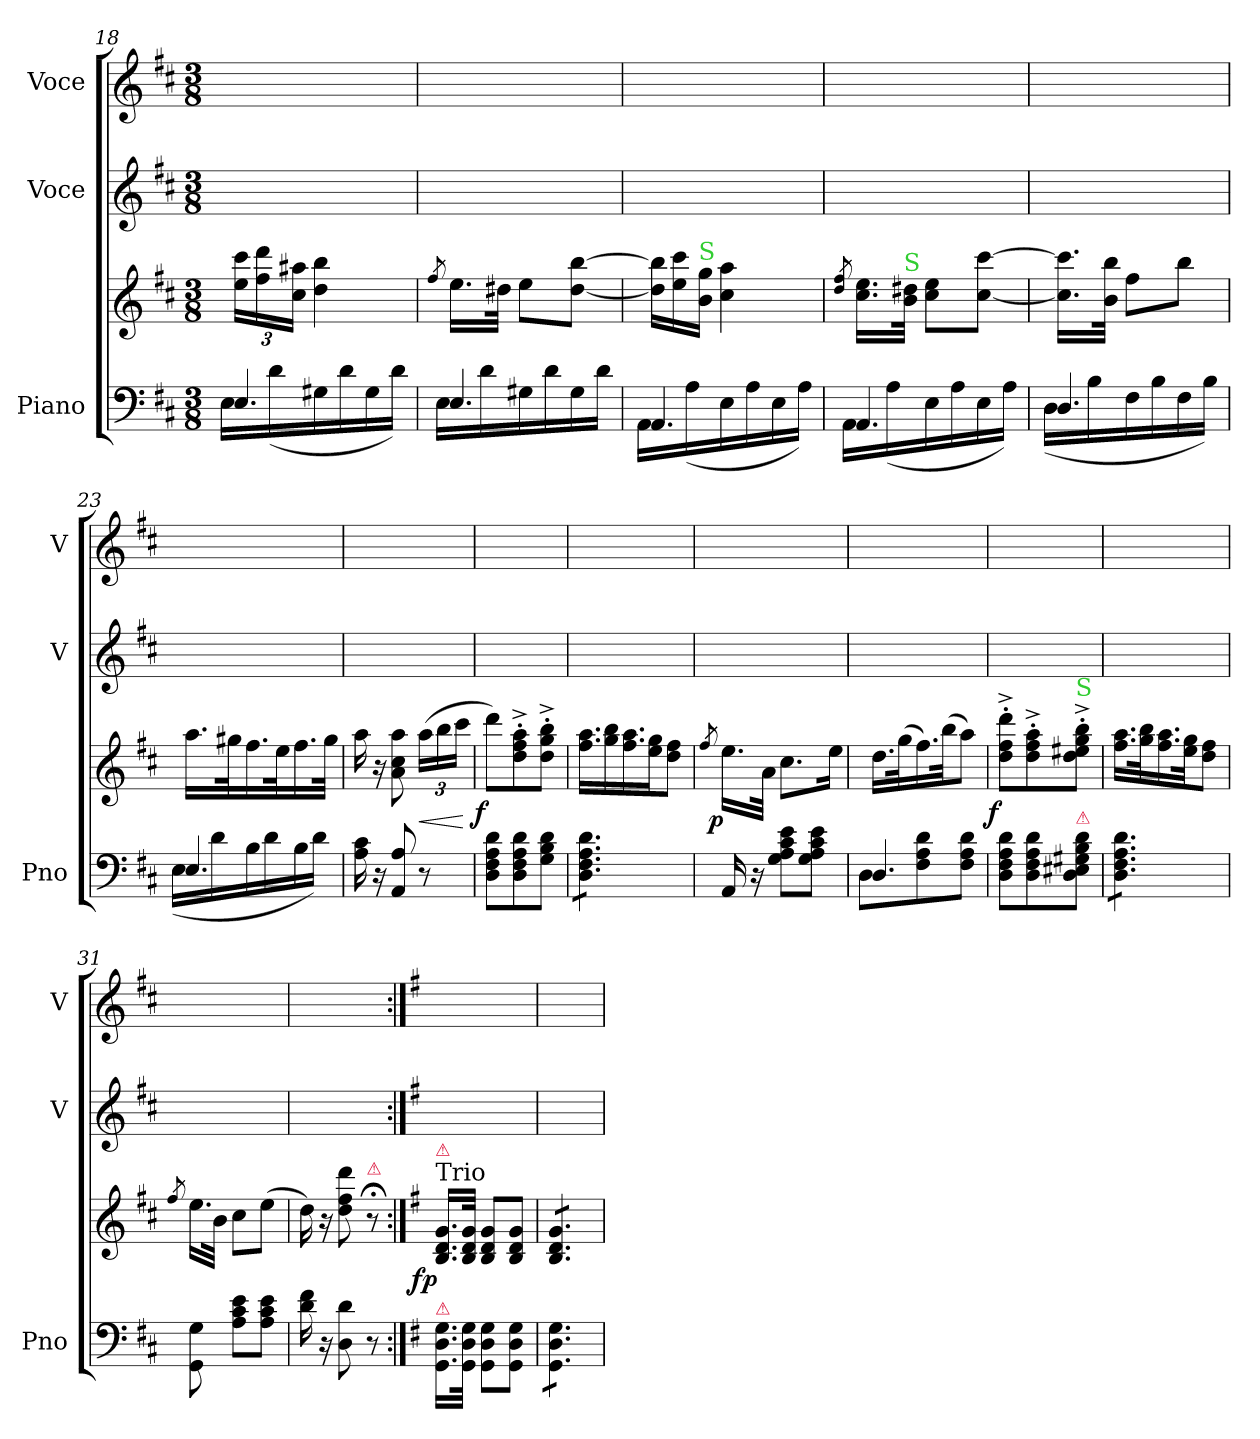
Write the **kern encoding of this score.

**kern	**kern	**dynam	**kern	**kern
*part3	*part3	*part3	*part2	*part1
*staff4	*staff3	*staff3/4	*staff2	*staff1
*I"Piano	*	*	*I"Voce	*I"Voce
*I'Pno	*	*	*I'V	*I'V
*clefF4	*clefG2	*	*clefG2	*clefG2
*k[f#c#]	*k[f#c#]	*	*k[f#c#]	*k[f#c#]
*M3/8	*M3/8	*	*M3/8	*M3/8
=18	=18	=18	=18	=18
*^	*	*	*	*
4.E/	16E\LL	24ee\ 24ccc#\LL	.	4.ryy	4.ryy
.	.	24ff#\ 24ddd\	.	.	.
.	(>16d\	.	.	.	.
.	.	24cc#\ 24aa#X\JJ	.	.	.
.	16G#X\	4dd\ 4bb\	.	.	.
.	16d\	.	.	.	.
.	16G#\	.	.	.	.
.	16d\JJ)	.	.	.	.
=19	=19	=19	=19	=19	=19
.	.	8qff#/	.	.	.
4.E/	16E\LL	16.ee\LL	.	4.ryy	4.ryy
.	16d\	.	.	.	.
.	.	32dd#X\JJk	.	.	.
.	16G#X\	8ee\L	.	.	.
.	16d\	.	.	.	.
.	16G#\	[8dd#\ [8bb\J	.	.	.
.	16d\JJ	.	.	.	.
=20	=20	=20	=20	=20	=20
*	*	*Xtuplet	*	*	*
4.AA/	16AA\LL	24dd#]\ 24bb]\LL	.	4.ryy	4.ryy
.	.	24ee\ 24ccc#\	.	.	.
.	(>16A\	.	.	.	.
!	!	!LO:TX:a:color=limegreen:t=S	!	!	!
.	.	24b\ 24gg\JJ	.	.	.
.	16E\	4cc#\ 4aa\	.	.	.
.	16A\	.	.	.	.
.	16E\	.	.	.	.
.	16A\JJ)	.	.	.	.
=21	=21	=21	=21	=21	=21
.	.	8qdd/ 8qff#/	.	.	.
4.AA/	16AA\LL	16.cc#\ 16.ee\LL	.	4.ryy	4.ryy
.	(>16A\	.	.	.	.
!	!	!LO:TX:a:color=limegreen:t=S	!	!	!
.	.	32b\ 32dd#X\JJk	.	.	.
.	16E\	8cc#\ 8ee\L	.	.	.
.	16A\	.	.	.	.
.	16E\	[8cc#\ [8ccc#\J	.	.	.
.	16A\JJ)	.	.	.	.
=22	=22	=22	=22	=22	=22
4.D/	(>16D\LL	16.cc#]\ 16.ccc#]\LL	.	4.ryy	4.ryy
.	16B\	.	.	.	.
.	.	32b\ 32bb\JJk	.	.	.
.	16F#\	8ff#\L	.	.	.
.	16B\	.	.	.	.
.	16F#\	8bb\J	.	.	.
.	16B\JJ)	.	.	.	.
=23	=23	=23	=23	=23	=23
4.E/	(>16E\LL	16.aa\LL	.	4.ryy	4.ryy
.	16d\	.	.	.	.
.	.	32gg#X\K	.	.	.
.	16B\	16.ff#\	.	.	.
.	16d\	.	.	.	.
.	.	32ee\K	.	.	.
.	16B\	16.ff#\	.	.	.
.	16d\JJ)	.	.	.	.
.	.	32gg#\JJk	.	.	.
*v	*v	*	*	*	*
=24	=24	=24	=24	=24
16A\ 16c#\	16aa\	.	4.ryy	4.ryy
16r	16r	.	.	.
8AA/ 8A/	8a\ 8cc#\ 8aa\	.	.	.
*	*tuplet	*	*	*
8r	(24aa\LL	<	.	.
.	24bb\	.	.	.
.	24ccc#\JJ	.	.	.
.	.	[	.	.
=25	=25	=25	=25	=25
!	!	!LO:DY:rj	!	!
8D\ 8F#\ 8A\ 8d\L	8ddd\L)	f	4.ryy	4.ryy
8D\ 8F#\ 8A\ 8d\	8dd'^<\ 8ff#'^<\ 8aa'^<\	.	.	.
8G\ 8B\ 8d\J	8dd'^<\ 8gg'^<\ 8bb'^<\J	.	.	.
=26	=26	=26	=26	=26
*tremolo	*	*	*	*
8D\ 8F#\ 8A\ 8d\L	16.ff#\ 16.aa\LL	.	4.ryy	4.ryy
!	!LO:N:vis=16	!	!	!
.	32gg\ 32bb\	.	.	.
8D\ 8F#\ 8A\ 8d\	16.ff#\ 16.aa\	.	.	.
!	!LO:N:vis=16	!	!	!
.	32ee\ 32gg\J	.	.	.
8D\ 8F#\ 8A\ 8d\J	8dd\ 8ff#\J	.	.	.
*Xtremolo	*	*	*	*
=27	=27	=27	=27	=27
.	8qff#/	.	.	.
!	!	!LO:DY:rj	!	!
16AA/	16.ee\LL	p	4.ryy	4.ryy
16r	.	.	.	.
.	32a\JJk	.	.	.
8G\ 8A\ 8c#\ 8e\L	8.cc#\L	.	.	.
8G\ 8A\ 8c#\ 8e\J	.	.	.	.
.	16ee\Jk	.	.	.
=28	=28	=28	=28	=28
*^	*	*	*	*
4.D/	8D\L	16.dd\LL	.	4.ryy	4.ryy
.	.	(32gg\K	.	.	.
.	8F#\ 8A\ 8d\	16.ff#\)	.	.	.
.	.	(32bb\JK	.	.	.
.	8F#\ 8A\ 8d\J	8aa\J)	.	.	.
=29	=29	=29	=29	=29	=29
!	!	!	!LO:DY:rj	!	!
*v	*v	*	*	*	*
8D\ 8F#\ 8A\ 8d\L	8dd'^<\ 8ff#'^<\ 8ddd'^<\L	f	4.ryy	4.ryy
8D\ 8F#\ 8A\ 8d\	8dd'^<\ 8ff#'^<\ 8aa'^<\	.	.	.
!	!LO:TX:a:color=limegreen:t=S	!	!	!
!LO:TX:a:color=crimson:t=⚠	!	!	!	!
8D\ 8E#X\ 8G#X\ 8B\ 8d\J	8dd'^<\ 8ee#X'^<\ 8gg'^<\ 8bb'^<\J	.	.	.
=30	=30	=30	=30	=30
*tremolo	*	*	*	*
8D\ 8F#\ 8A\ 8d\L	16.ff#\ 16.aa\LL	.	4.ryy	4.ryy
.	32gg\ 32bb\K	.	.	.
8D\ 8F#\ 8A\ 8d\	16.ff#\ 16.aa\	.	.	.
.	32ee\ 32gg\JK	.	.	.
8D\ 8F#\ 8A\ 8d\J	8dd\ 8ff#\J	.	.	.
*Xtremolo	*	*	*	*
=31	=31	=31	=31	=31
.	8qff#/	.	.	.
8GG\ 8G\	16.ee\LL	.	4.ryy	4.ryy
.	32b\JJk	.	.	.
8A\ 8c#\ 8e\L	8cc#\L	.	.	.
8A\ 8c#\ 8e\J	(8ee\J	.	.	.
=32	=32	=32	=32	=32
16d\ 16f#\	16dd\)	.	4.ryy	4.ryy
16r	16r	.	.	.
8D\ 8d\	8dd\ 8ff#\ 8ddd\	.	.	.
!	!LO:TX:a:color=crimson:t=⚠	!	!	!
8r	8r;<	.	.	.
=33:|!	=33:|!	=33:|!	=33:|!	=33:|!
*k[f#]	*k[f#]	*	*k[f#]	*k[f#]
!	!LO:TX:a:t=Trio	!	!	!
!	!LO:TX:a:color=crimson:t=⚠	!	!	!
!LO:TX:a:color=crimson:t=⚠	!	!	!	!
!	!	!LO:DY:rj	!	!
16.GG\ 16.D\ 16.G\LL	16.B/ 16.d/ 16.g/LL	fp	4.ryy	4.ryy
32GG\ 32D\ 32G\JJk	32B/ 32d/ 32g/JJk	.	.	.
8GG\ 8D\ 8G\L	8B/ 8d/ 8g/L	.	.	.
8GG\ 8D\ 8G\J	8B/ 8d/ 8g/J	.	.	.
=34	=34	=34	=34	=34
*tremolo	*	*	*	*
*	*tremolo	*	*	*
8GG\ 8D\ 8G\L	8B/ 8d/ 8g/L	.	4.ryy	4.ryy
8GG\ 8D\ 8G\	8B/ 8d/ 8g/	.	.	.
8GG\ 8D\ 8G\J	8B/ 8d/ 8g/J	.	.	.
*	*Xtremolo	*	*	*
*Xtremolo	*	*	*	*
=	=	=	=	=
*-	*-	*-	*-	*-
